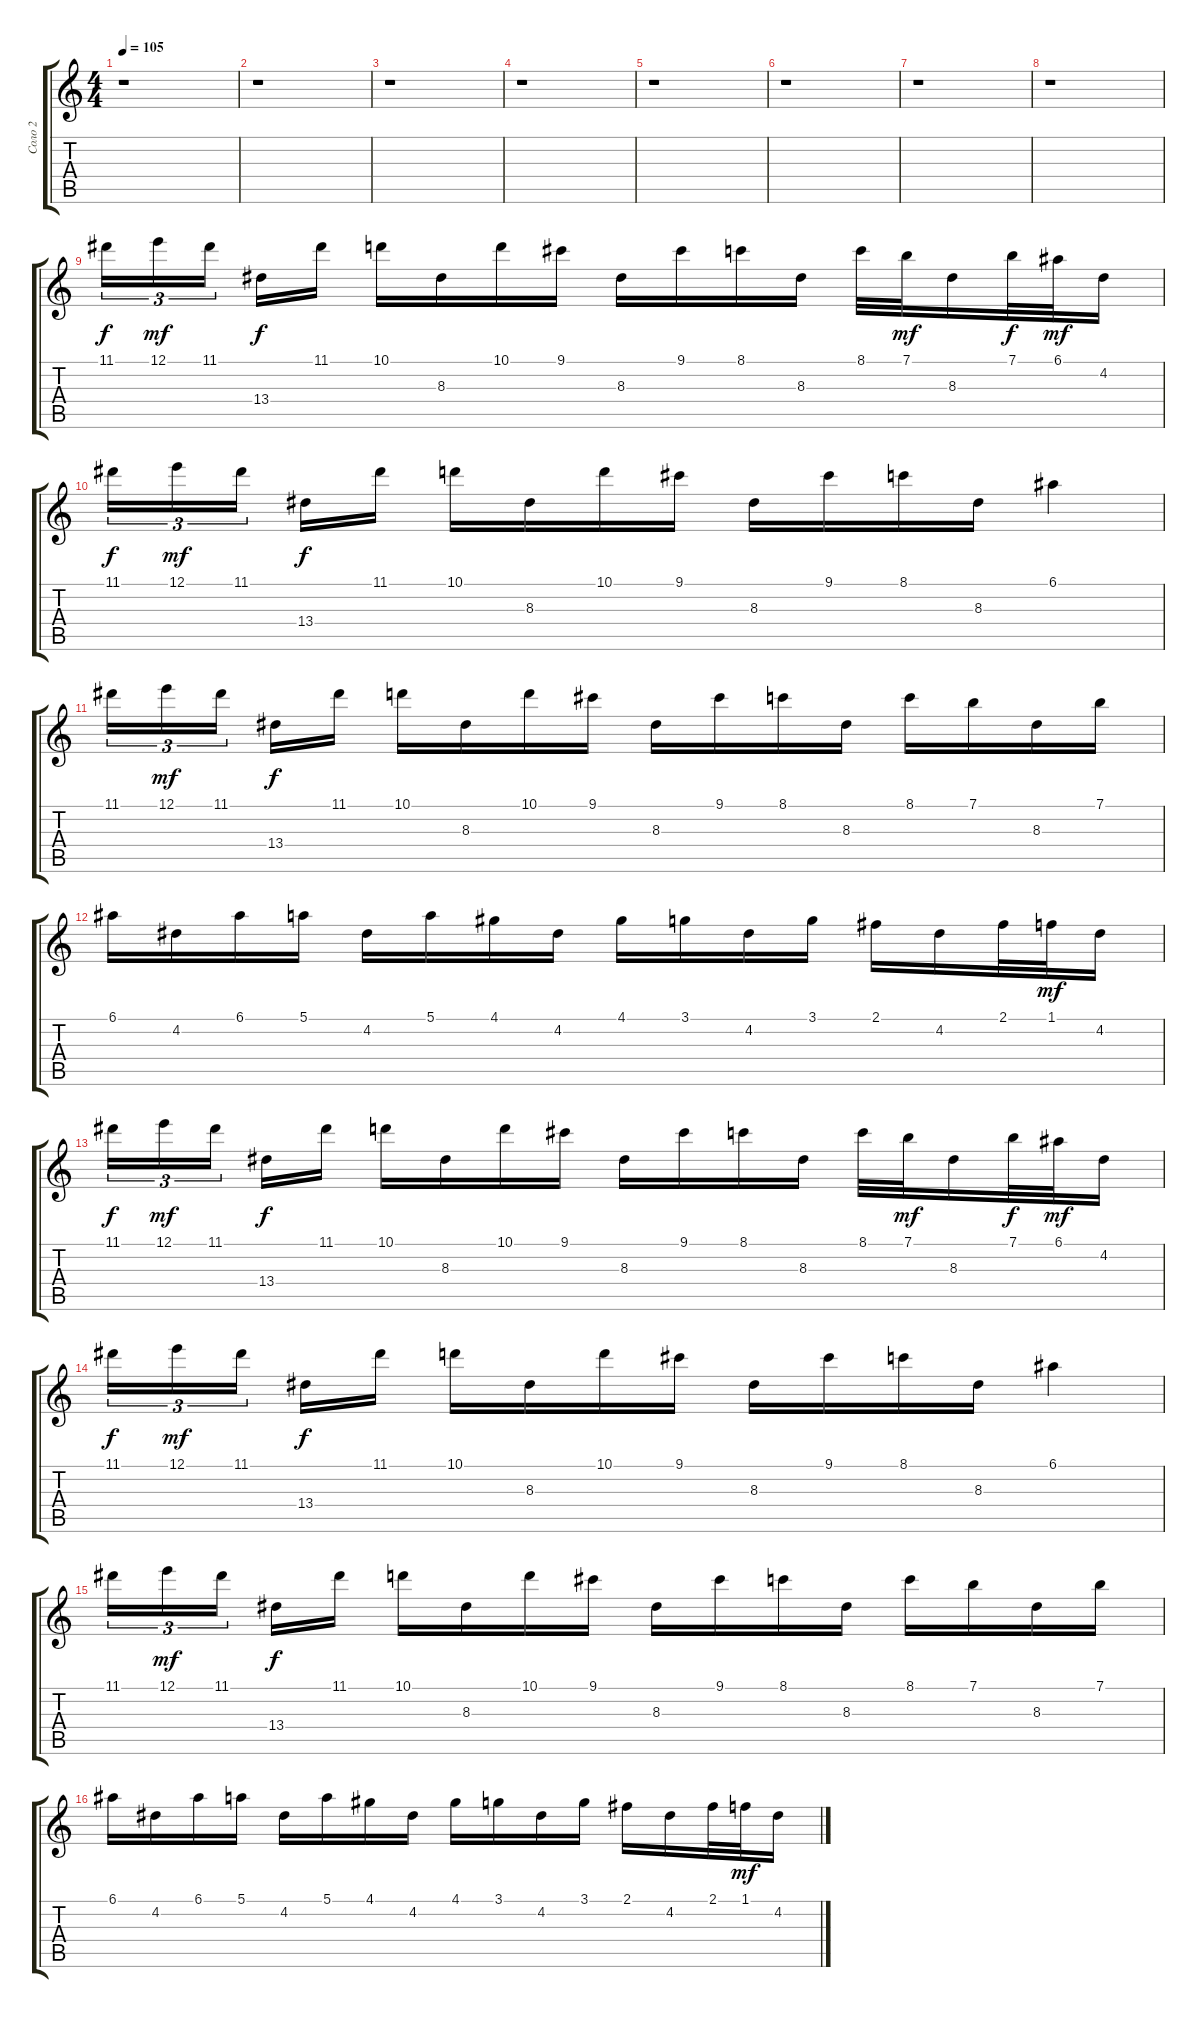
\track ("Соло 2" "Соло 2") {instrument distortionguitar}
\staff {score tabs}
\tuning (E4 B3 G3 D3 A2 E2) {hide}
\ts (4 4)
\tempo 105
\clef g2
\ks c
r.1{dy f} |
r.1 |
r.1 |
r.1 |
r.1 |
r.1 |
r.1 |
r.1 |
11.1.16{tu (3 2)} 12.1.16{tu (3 2) dy mf} 11.1.16{tu (3 2)} 13.4.16{dy f} 11.1.16 10.1.16 8.3.16 10.1.16 9.1.16 8.3.16 9.1.16 8.1.16 8.3.16 8.1.32 7.1.32{dy mf} 8.3.16 7.1.32{dy f} 6.1.32{dy mf} 4.2.16 |
11.1.16{tu (3 2) dy f} 12.1.16{tu (3 2) dy mf} 11.1.16{tu (3 2)} 13.4.16{dy f} 11.1.16 10.1.16 8.3.16 10.1.16 9.1.16 8.3.16 9.1.16 8.1.16 8.3.16 6.1.4 |
11.1.16{tu (3 2)} 12.1.16{tu (3 2) dy mf} 11.1.16{tu (3 2)} 13.4.16{dy f} 11.1.16 10.1.16 8.3.16 10.1.16 9.1.16 8.3.16 9.1.16 8.1.16 8.3.16 8.1.16 7.1.16 8.3.16 7.1.16 |
6.1.16 4.2.16 6.1.16 5.1.16 4.2.16 5.1.16 4.1.16 4.2.16 4.1.16 3.1.16 4.2.16 3.1.16 2.1.16 4.2.16 2.1.32 1.1.32{dy mf} 4.2.16 |
11.1.16{tu (3 2) dy f} 12.1.16{tu (3 2) dy mf} 11.1.16{tu (3 2)} 13.4.16{dy f} 11.1.16 10.1.16 8.3.16 10.1.16 9.1.16 8.3.16 9.1.16 8.1.16 8.3.16 8.1.32 7.1.32{dy mf} 8.3.16 7.1.32{dy f} 6.1.32{dy mf} 4.2.16 |
11.1.16{tu (3 2) dy f} 12.1.16{tu (3 2) dy mf} 11.1.16{tu (3 2)} 13.4.16{dy f} 11.1.16 10.1.16 8.3.16 10.1.16 9.1.16 8.3.16 9.1.16 8.1.16 8.3.16 6.1.4 |
11.1.16{tu (3 2)} 12.1.16{tu (3 2) dy mf} 11.1.16{tu (3 2)} 13.4.16{dy f} 11.1.16 10.1.16 8.3.16 10.1.16 9.1.16 8.3.16 9.1.16 8.1.16 8.3.16 8.1.16 7.1.16 8.3.16 7.1.16 |
6.1.16 4.2.16 6.1.16 5.1.16 4.2.16 5.1.16 4.1.16 4.2.16 4.1.16 3.1.16 4.2.16 3.1.16 2.1.16 4.2.16 2.1.32 1.1.32{dy mf} 4.2.16
